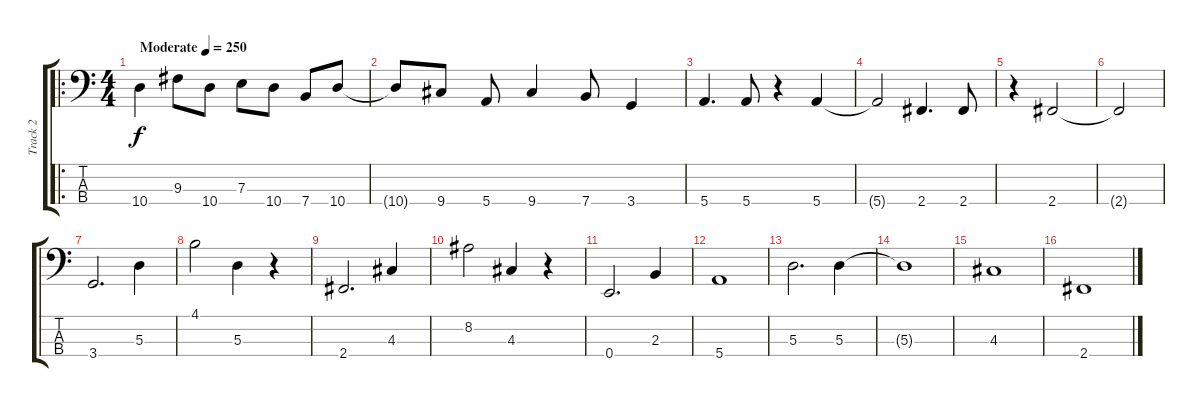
\track ("Track 2" "Track 2") {instrument electricbassfinger}
\staff {score tabs}
\tuning (G2 D2 A1 E1) {hide}
\ro
\ts (4 4)
\tempo (250 "Moderate")
\clef f4
\ks c
10.4.4{dy f instrument electricbassfinger} 9.3.8 10.4.8 7.3.8 10.4.8 7.4.8 10.4.8 |
10.4{t}.8 9.4.8 5.4.8 9.4.4 7.4.8 3.4.4 |
5.4.4{d} 5.4.8 r.4 5.4.4 |
5.4{t}.2 2.4.4{d} 2.4.8 |
r.4 2.4.2 |
2.4{t}.2 |
3.4.2{d} 5.3.4 |
4.1.2 5.3.4 r.4 |
2.4.2{d} 4.3.4 |
8.2.2 4.3.4 r.4 |
0.4.2{d} 2.3.4 |
5.4.1 |
5.3.2{d} 5.3.4 |
5.3{t}.1 |
4.3.1 |
2.4.1
